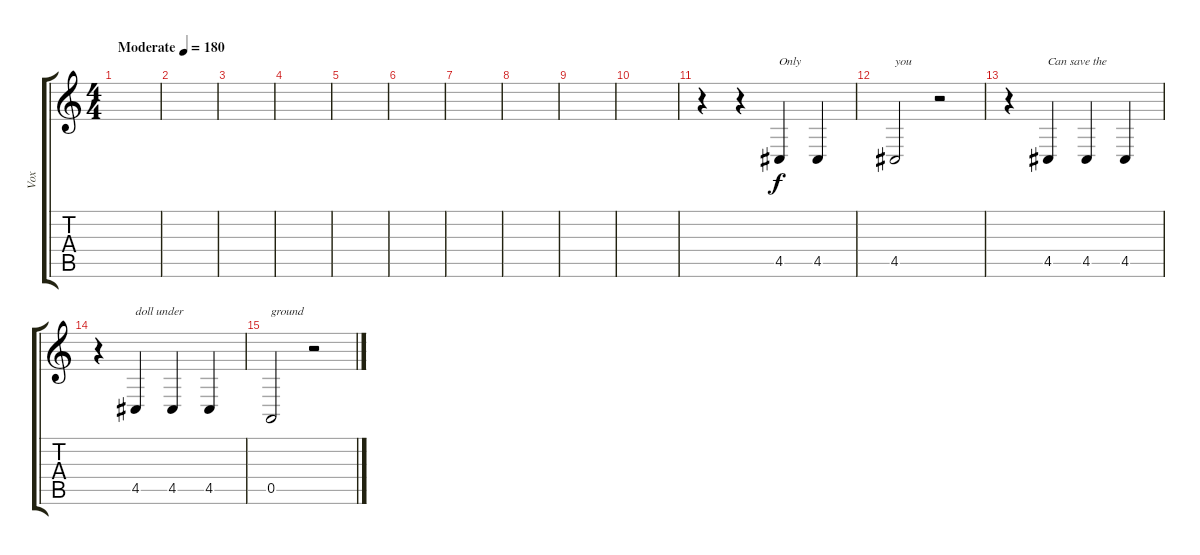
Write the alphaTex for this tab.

\track ("Vox" "Vox") {instrument lead2sawtooth}
\staff {score tabs}
\tuning (E4 B3 G3 D3 A2 D2) {hide}
\ts (4 4)
\tempo (180 "Moderate")
\clef g2
\ks c
|
|
|
|
|
|
|
|
|
|
r.4 r.4 4.5.4{txt "Only"} 4.5.4 |
4.5.2{txt "you"} r.2 |
r.4 4.5.4{txt "Can save the"} 4.5.4 4.5.4 |
r.4 4.5.4{txt "doll under"} 4.5.4 4.5.4 |
0.5.2{txt "ground"} r.2
